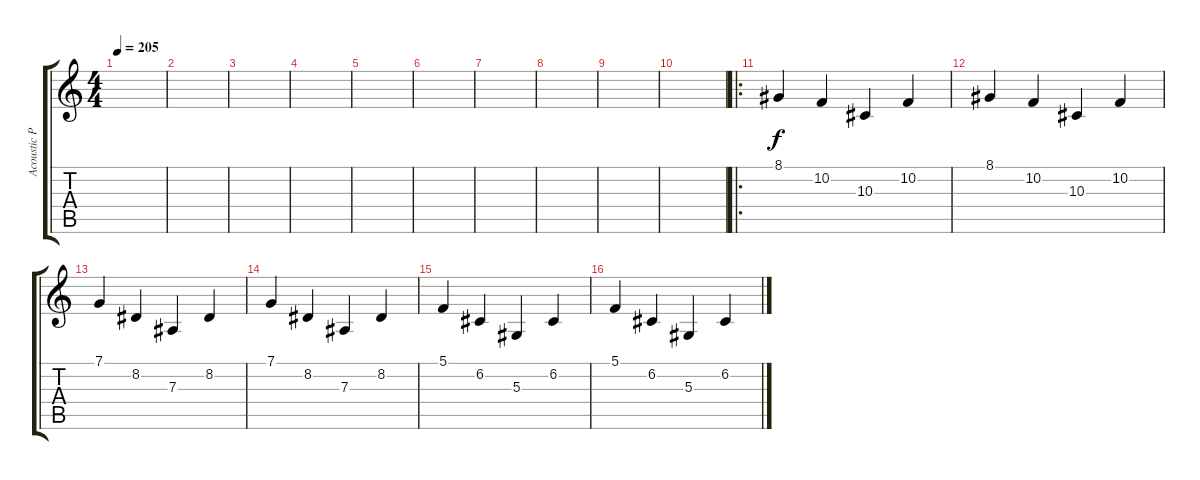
\track ("Acoustic Piano" "Acoustic P") {instrument acousticgrandpiano}
\staff {score tabs}
\tuning (C4 G3 Eb3 Bb2 F2 C2) {hide}
\ts (4 4)
\tempo 205
\clef g2
\ks c
|
|
|
|
|
|
|
|
|
|
\ro
8.1.4 10.2.4 10.3.4 10.2.4 |
8.1.4 10.2.4 10.3.4 10.2.4 |
7.1.4 8.2.4 7.3.4 8.2.4 |
7.1.4 8.2.4 7.3.4 8.2.4 |
5.1.4 6.2.4 5.3.4 6.2.4 |
5.1.4 6.2.4 5.3.4 6.2.4
